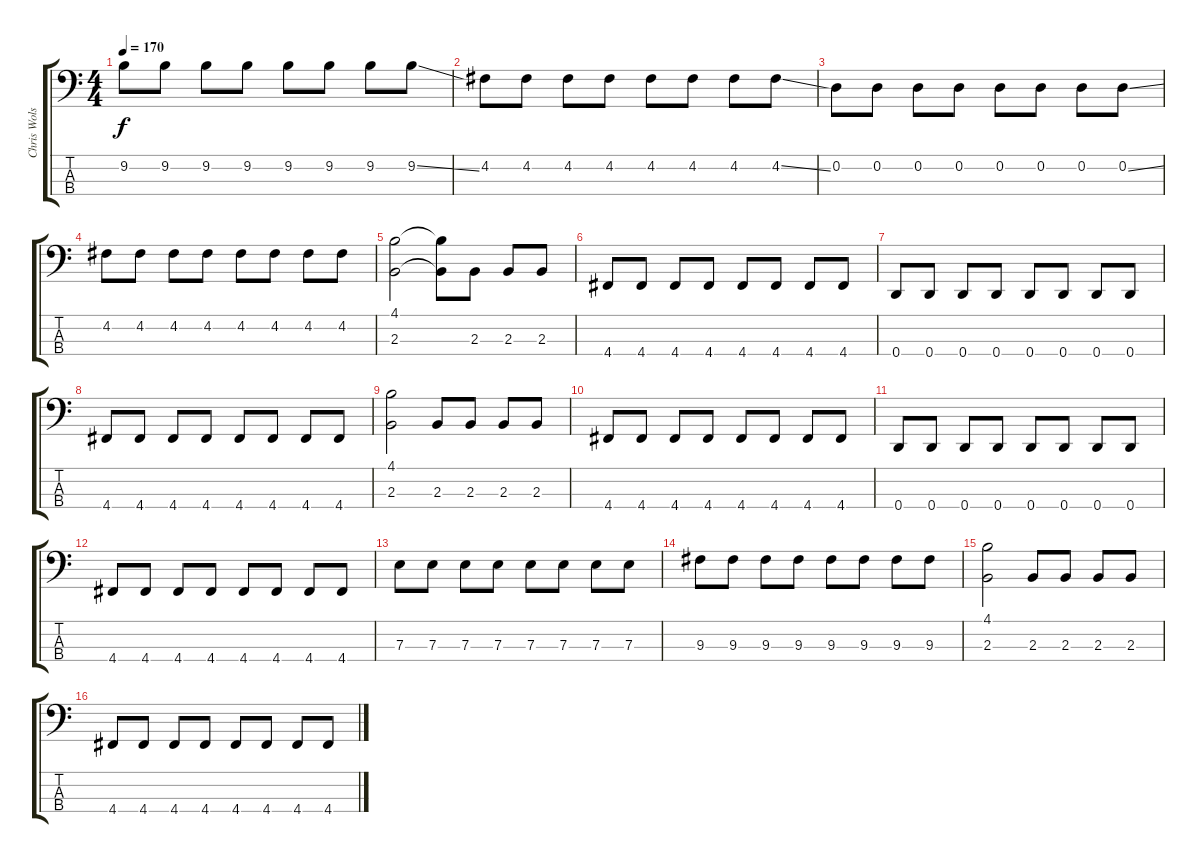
\track ("Chris Wolstenholme" "Chris Wols") {instrument electricbassfinger}
\staff {score tabs}
\tuning (G2 D2 A1 D1) {hide}
\ts (4 4)
\tempo 170
\clef f4
\ks c
9.2.8{dy f} 9.2.8 9.2.8 9.2.8 9.2.8 9.2.8 9.2.8 9.2{ss}.8 |
4.2.8 4.2.8 4.2.8 4.2.8 4.2.8 4.2.8 4.2.8 4.2{ss}.8 |
0.2.8 0.2.8 0.2.8 0.2.8 0.2.8 0.2.8 0.2.8 0.2{ss}.8 |
4.2.8 4.2.8 4.2.8 4.2.8 4.2.8 4.2.8 4.2.8 4.2.8 |
(4.1 2.3).2{instrument overdrivenguitar} (4.1{t} 2.3{t}).8 2.3.8 2.3.8 2.3.8 |
4.4.8{instrument overdrivenguitar} 4.4.8 4.4.8 4.4.8 4.4.8 4.4.8 4.4.8 4.4.8 |
0.4.8{instrument overdrivenguitar} 0.4.8 0.4.8 0.4.8 0.4.8 0.4.8 0.4.8 0.4.8 |
4.4.8{instrument overdrivenguitar} 4.4.8 4.4.8 4.4.8 4.4.8 4.4.8 4.4.8 4.4.8 |
(4.1 2.3).2{instrument overdrivenguitar} 2.3.8 2.3.8 2.3.8 2.3.8 |
4.4.8{instrument overdrivenguitar} 4.4.8 4.4.8 4.4.8 4.4.8 4.4.8 4.4.8 4.4.8 |
0.4.8{instrument overdrivenguitar} 0.4.8 0.4.8 0.4.8 0.4.8 0.4.8 0.4.8 0.4.8 |
4.4.8{instrument overdrivenguitar} 4.4.8 4.4.8 4.4.8 4.4.8 4.4.8 4.4.8 4.4.8 |
7.3.8{instrument overdrivenguitar} 7.3.8 7.3.8 7.3.8 7.3.8 7.3.8 7.3.8 7.3.8 |
9.3.8{instrument overdrivenguitar} 9.3.8 9.3.8 9.3.8 9.3.8 9.3.8 9.3.8 9.3.8 |
(4.1 2.3).2{instrument overdrivenguitar} 2.3.8 2.3.8 2.3.8 2.3.8 |
4.4.8{instrument overdrivenguitar} 4.4.8 4.4.8 4.4.8 4.4.8 4.4.8 4.4.8 4.4.8
